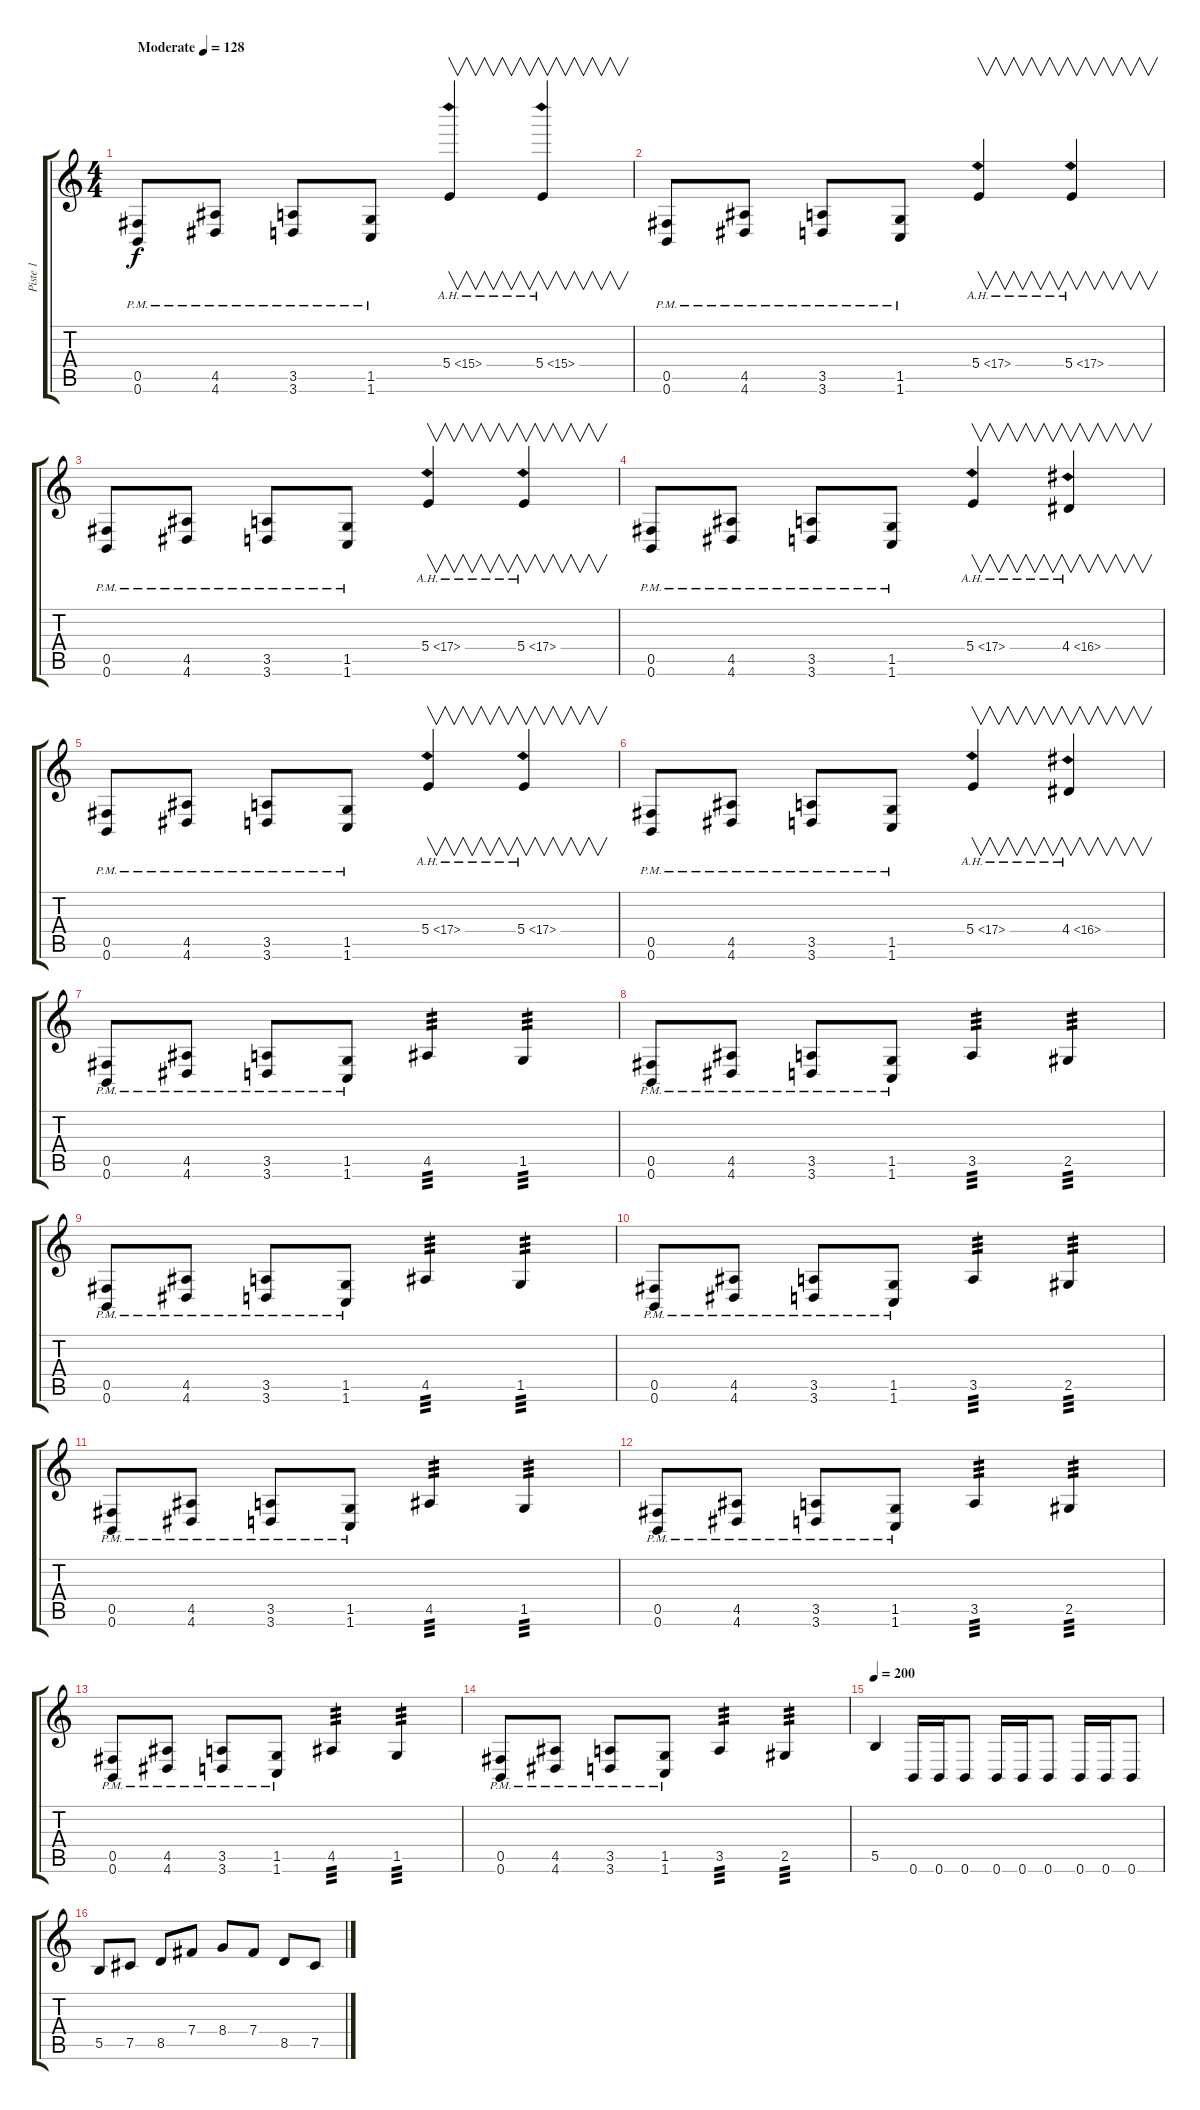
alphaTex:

\track ("Piste 1" "Piste 1") {instrument distortionguitar}
\staff {score tabs}
\tuning (Db4 Ab3 E3 B2 Gb2 B1) {hide}
\ts (4 4)
\tempo (128 "Moderate")
\clef g2
\ks c
(0.5{pm} 0.6{pm}).8{dy f instrument distortionguitar} (4.5{pm} 4.6{pm}).8 (3.5{pm} 3.6{pm}).8 (1.5{pm} 1.6{pm}).8 5.4{ah 10}.4{v} 5.4{ah 10}.4{v} |
(0.5{pm} 0.6{pm}).8 (4.5{pm} 4.6{pm}).8 (3.5{pm} 3.6{pm}).8 (1.5{pm} 1.6{pm}).8 5.4{ah 12}.4{v} 5.4{ah 12}.4{v} |
(0.5{pm} 0.6{pm}).8 (4.5{pm} 4.6{pm}).8 (3.5{pm} 3.6{pm}).8 (1.5{pm} 1.6{pm}).8 5.4{ah 12}.4{v} 5.4{ah 12}.4{v} |
(0.5{pm} 0.6{pm}).8 (4.5{pm} 4.6{pm}).8 (3.5{pm} 3.6{pm}).8 (1.5{pm} 1.6{pm}).8 5.4{ah 12}.4{v} 4.4{ah 12}.4{v} |
(0.5{pm} 0.6{pm}).8 (4.5{pm} 4.6{pm}).8 (3.5{pm} 3.6{pm}).8 (1.5{pm} 1.6{pm}).8 5.4{ah 12}.4{v} 5.4{ah 12}.4{v} |
(0.5{pm} 0.6{pm}).8 (4.5{pm} 4.6{pm}).8 (3.5{pm} 3.6{pm}).8 (1.5{pm} 1.6{pm}).8 5.4{ah 12}.4{v} 4.4{ah 12}.4{v} |
(0.5{pm} 0.6{pm}).8 (4.5{pm} 4.6{pm}).8 (3.5{pm} 3.6{pm}).8 (1.5{pm} 1.6{pm}).8 4.5.4{tp 3} 1.5.4{tp 3} |
(0.5{pm} 0.6{pm}).8 (4.5{pm} 4.6{pm}).8 (3.5{pm} 3.6{pm}).8 (1.5{pm} 1.6{pm}).8 3.5.4{tp 3} 2.5.4{tp 3} |
(0.5{pm} 0.6{pm}).8 (4.5{pm} 4.6{pm}).8 (3.5{pm} 3.6{pm}).8 (1.5{pm} 1.6{pm}).8 4.5.4{tp 3} 1.5.4{tp 3} |
(0.5{pm} 0.6{pm}).8 (4.5{pm} 4.6{pm}).8 (3.5{pm} 3.6{pm}).8 (1.5{pm} 1.6{pm}).8 3.5.4{tp 3} 2.5.4{tp 3} |
(0.5{pm} 0.6{pm}).8 (4.5{pm} 4.6{pm}).8 (3.5{pm} 3.6{pm}).8 (1.5{pm} 1.6{pm}).8 4.5.4{tp 3} 1.5.4{tp 3} |
(0.5{pm} 0.6{pm}).8 (4.5{pm} 4.6{pm}).8 (3.5{pm} 3.6{pm}).8 (1.5{pm} 1.6{pm}).8 3.5.4{tp 3} 2.5.4{tp 3} |
(0.5{pm} 0.6{pm}).8 (4.5{pm} 4.6{pm}).8 (3.5{pm} 3.6{pm}).8 (1.5{pm} 1.6{pm}).8 4.5.4{tp 3} 1.5.4{tp 3} |
(0.5{pm} 0.6{pm}).8 (4.5{pm} 4.6{pm}).8 (3.5{pm} 3.6{pm}).8 (1.5{pm} 1.6{pm}).8 3.5.4{tp 3} 2.5.4{tp 3} |
\tempo 200
5.5.4 0.6.16 0.6.16 0.6.8 0.6.16 0.6.16 0.6.8 0.6.16 0.6.16 0.6.8 |
5.5.8 7.5.8 8.5.8 7.4.8 8.4.8 7.4.8 8.5.8 7.5.8
